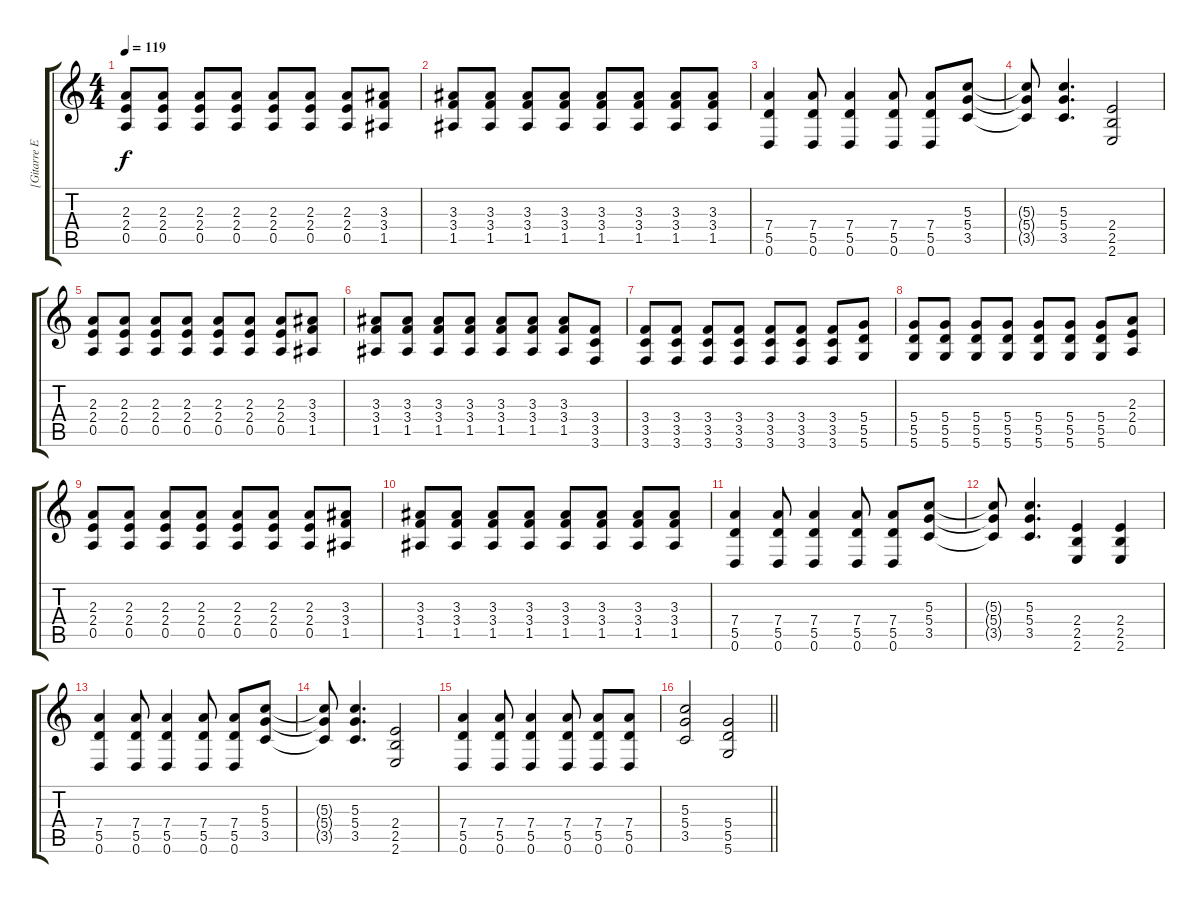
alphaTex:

\track ("[Gitarre Effekt]" "[Gitarre E") {instrument electricguitarjazz}
\staff {score tabs}
\tuning (E4 B3 G3 D3 A2 D2) {hide}
\ts (4 4)
\tempo 119
\clef g2
\ks c
(2.3 2.4 0.5).8{dy f} (2.3 2.4 0.5).8 (2.3 2.4 0.5).8 (2.3 2.4 0.5).8 (2.3 2.4 0.5).8 (2.3 2.4 0.5).8 (2.3 2.4 0.5).8 (3.3 3.4 1.5).8 |
(3.3 3.4 1.5).8 (3.3 3.4 1.5).8 (3.3 3.4 1.5).8 (3.3 3.4 1.5).8 (3.3 3.4 1.5).8 (3.3 3.4 1.5).8 (3.3 3.4 1.5).8 (3.3 3.4 1.5).8 |
(7.4 5.5 0.6).4 (7.4 5.5 0.6).8 (7.4 5.5 0.6).4 (7.4 5.5 0.6).8 (7.4 5.5 0.6).8 (5.3 5.4 3.5).8 |
(5.3{t} 5.4{t} 3.5{t}).8 (5.3 5.4 3.5).4{d} (2.4 2.5 2.6).2 |
(2.3 2.4 0.5).8 (2.3 2.4 0.5).8 (2.3 2.4 0.5).8 (2.3 2.4 0.5).8 (2.3 2.4 0.5).8 (2.3 2.4 0.5).8 (2.3 2.4 0.5).8 (3.3 3.4 1.5).8 |
(3.3 3.4 1.5).8 (3.3 3.4 1.5).8 (3.3 3.4 1.5).8 (3.3 3.4 1.5).8 (3.3 3.4 1.5).8 (3.3 3.4 1.5).8 (3.3 3.4 1.5).8 (3.4 3.5 3.6).8 |
(3.4 3.5 3.6).8 (3.4 3.5 3.6).8 (3.4 3.5 3.6).8 (3.4 3.5 3.6).8 (3.4 3.5 3.6).8 (3.4 3.5 3.6).8 (3.4 3.5 3.6).8 (5.4 5.5 5.6).8 |
(5.4 5.5 5.6).8 (5.4 5.5 5.6).8 (5.4 5.5 5.6).8 (5.4 5.5 5.6).8 (5.4 5.5 5.6).8 (5.4 5.5 5.6).8 (5.4 5.5 5.6).8 (2.3 2.4 0.5).8 |
(2.3 2.4 0.5).8 (2.3 2.4 0.5).8 (2.3 2.4 0.5).8 (2.3 2.4 0.5).8 (2.3 2.4 0.5).8 (2.3 2.4 0.5).8 (2.3 2.4 0.5).8 (3.3 3.4 1.5).8 |
(3.3 3.4 1.5).8 (3.3 3.4 1.5).8 (3.3 3.4 1.5).8 (3.3 3.4 1.5).8 (3.3 3.4 1.5).8 (3.3 3.4 1.5).8 (3.3 3.4 1.5).8 (3.3 3.4 1.5).8 |
(7.4 5.5 0.6).4 (7.4 5.5 0.6).8 (7.4 5.5 0.6).4 (7.4 5.5 0.6).8 (7.4 5.5 0.6).8 (5.3 5.4 3.5).8 |
(5.3{t} 5.4{t} 3.5{t}).8 (5.3 5.4 3.5).4{d} (2.4 2.5 2.6).4 (2.4 2.5 2.6).4 |
(7.4 5.5 0.6).4 (7.4 5.5 0.6).8 (7.4 5.5 0.6).4 (7.4 5.5 0.6).8 (7.4 5.5 0.6).8 (5.3 5.4 3.5).8 |
(5.3{t} 5.4{t} 3.5{t}).8 (5.3 5.4 3.5).4{d} (2.4 2.5 2.6).2 |
(7.4 5.5 0.6).4 (7.4 5.5 0.6).8 (7.4 5.5 0.6).4 (7.4 5.5 0.6).8 (7.4 5.5 0.6).8 (7.4 5.5 0.6).8 |
\barLineRight lightlight
(5.3 5.4 3.5).2 (5.4 5.5 5.6).2
